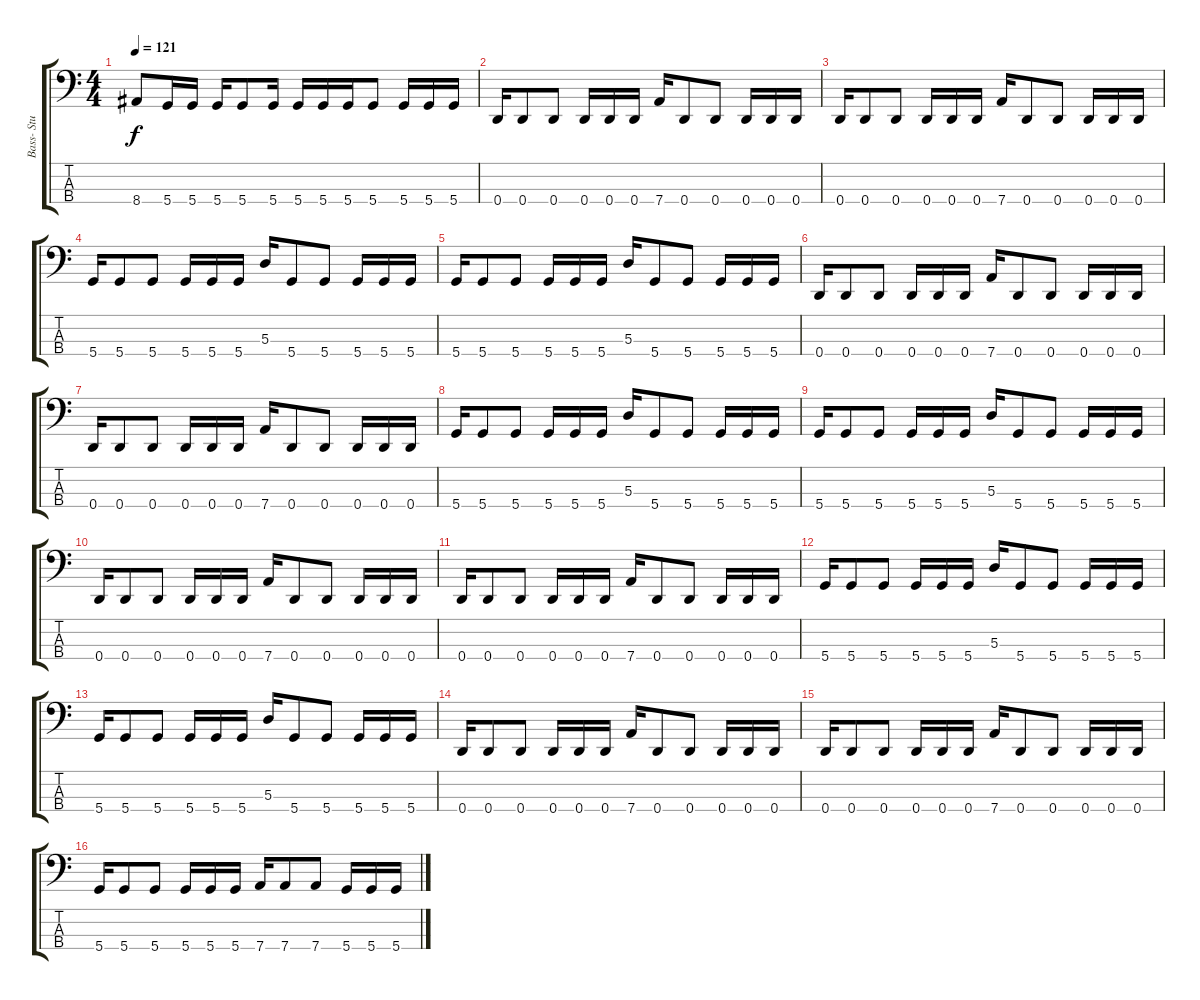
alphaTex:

\track ("Bass- Stu" "Bass- Stu") {instrument electricbassfinger}
\staff {score tabs}
\tuning (G2 D2 A1 D1) {hide}
\ts (4 4)
\tempo 121
\clef f4
\ks c
8.4.8{dy f} 5.4.16 5.4.16 5.4.16 5.4.8 5.4.16 5.4.16 5.4.16 5.4.16 5.4.8 5.4.16 5.4.16 5.4.16 |
0.4.16 0.4.8 0.4.8 0.4.16 0.4.16 0.4.16 7.4.16 0.4.8 0.4.8 0.4.16 0.4.16 0.4.16 |
0.4.16 0.4.8 0.4.8 0.4.16 0.4.16 0.4.16 7.4.16 0.4.8 0.4.8 0.4.16 0.4.16 0.4.16 |
5.4.16 5.4.8 5.4.8 5.4.16 5.4.16 5.4.16 5.3.16 5.4.8 5.4.8 5.4.16 5.4.16 5.4.16 |
5.4.16 5.4.8 5.4.8 5.4.16 5.4.16 5.4.16 5.3.16 5.4.8 5.4.8 5.4.16 5.4.16 5.4.16 |
0.4.16 0.4.8 0.4.8 0.4.16 0.4.16 0.4.16 7.4.16 0.4.8 0.4.8 0.4.16 0.4.16 0.4.16 |
0.4.16 0.4.8 0.4.8 0.4.16 0.4.16 0.4.16 7.4.16 0.4.8 0.4.8 0.4.16 0.4.16 0.4.16 |
5.4.16 5.4.8 5.4.8 5.4.16 5.4.16 5.4.16 5.3.16 5.4.8 5.4.8 5.4.16 5.4.16 5.4.16 |
5.4.16 5.4.8 5.4.8 5.4.16 5.4.16 5.4.16 5.3.16 5.4.8 5.4.8 5.4.16 5.4.16 5.4.16 |
0.4.16 0.4.8 0.4.8 0.4.16 0.4.16 0.4.16 7.4.16 0.4.8 0.4.8 0.4.16 0.4.16 0.4.16 |
0.4.16 0.4.8 0.4.8 0.4.16 0.4.16 0.4.16 7.4.16 0.4.8 0.4.8 0.4.16 0.4.16 0.4.16 |
5.4.16 5.4.8 5.4.8 5.4.16 5.4.16 5.4.16 5.3.16 5.4.8 5.4.8 5.4.16 5.4.16 5.4.16 |
5.4.16 5.4.8 5.4.8 5.4.16 5.4.16 5.4.16 5.3.16 5.4.8 5.4.8 5.4.16 5.4.16 5.4.16 |
0.4.16 0.4.8 0.4.8 0.4.16 0.4.16 0.4.16 7.4.16 0.4.8 0.4.8 0.4.16 0.4.16 0.4.16 |
0.4.16 0.4.8 0.4.8 0.4.16 0.4.16 0.4.16 7.4.16 0.4.8 0.4.8 0.4.16 0.4.16 0.4.16 |
5.4.16 5.4.8 5.4.8 5.4.16 5.4.16 5.4.16 7.4.16 7.4.8 7.4.8 5.4.16 5.4.16 5.4.16
